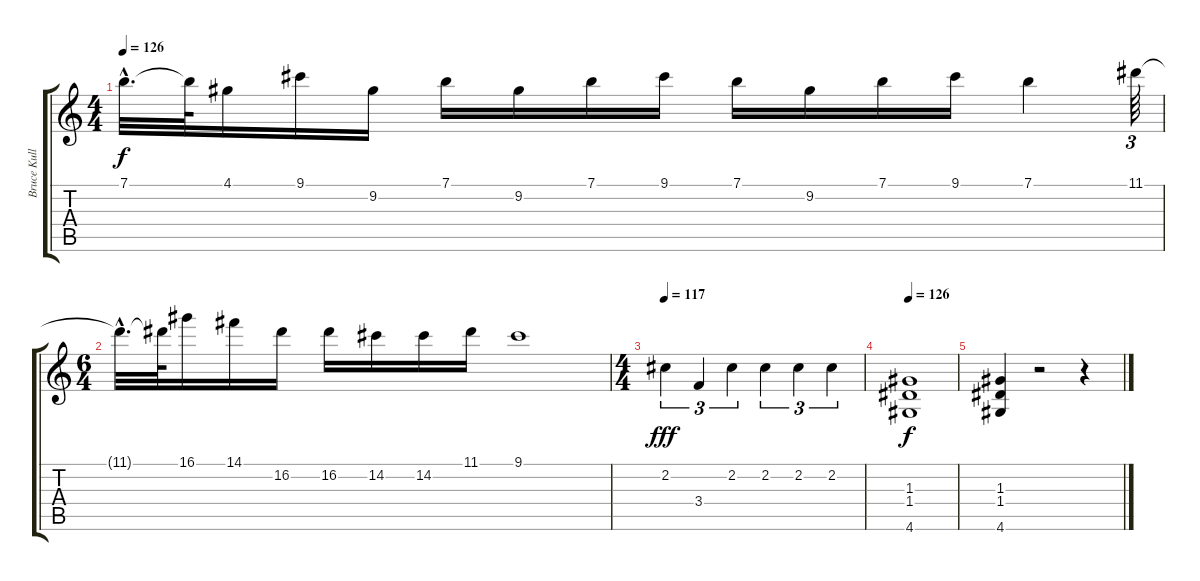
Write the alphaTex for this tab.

\track ("Bruce Kullick" "Bruce Kull") {instrument distortionguitar}
\staff {score tabs}
\tuning (E4 B3 G3 D3 A2 E2) {hide}
\ts (4 4)
\tempo 126
\clef g2
\ks c
7.1{hac t}.32{d dy f} 7.1{t}.64 4.1.16 9.1.16 9.2.16 7.1.16 9.2.16 7.1.16 9.1.16 7.1.16 9.2.16 7.1.16 9.1.16 7.1.4 11.1.64{tu (3 2)} |
\ts (6 4)
11.1{hac t}.32{d} 11.1{t}.64 16.1.16 14.1.16 16.2.16 16.2.16 14.2.16 14.2.16 11.1.16 9.1.1 |
\ts (4 4)
\tempo 117
2.2.4{tu (3 2) dy fff} 3.4.4{tu (3 2)} 2.2.4{tu (3 2)} 2.2.4{tu (3 2)} 2.2.4{tu (3 2)} 2.2.4{tu (3 2)} |
\tempo 126
(1.3 1.4 4.6).1{dy f} |
(1.3 1.4 4.6).4 r.2 r.4
